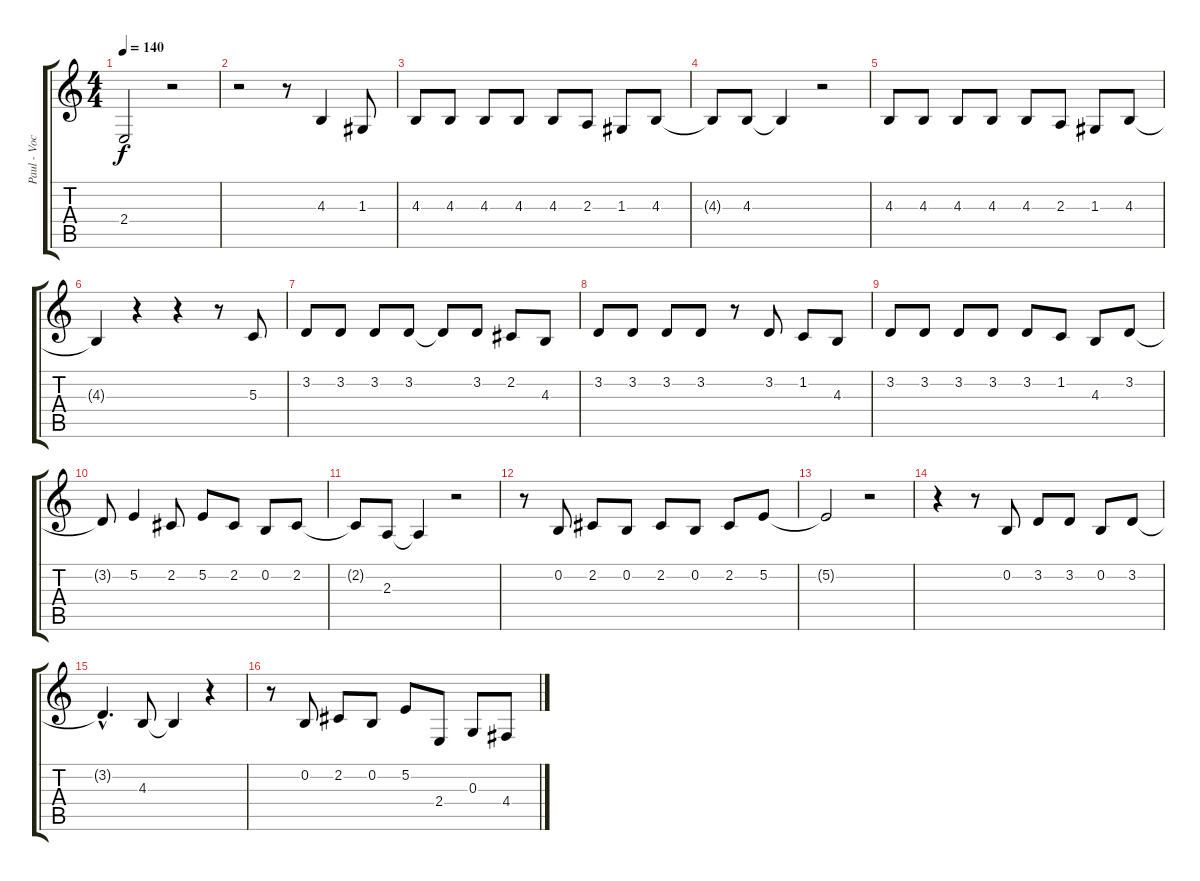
\track ("Paul - Vocal" "Paul - Voc") {instrument electricgrandpiano}
\staff {score tabs}
\tuning (E4 B3 G3 D3 A2 E2) {hide}
\ts (4 4)
\tempo 140
\clef g2
\ks c
2.4.2{dy f} r.2 |
r.2 r.8 4.3.4 1.3.8 |
4.3.8 4.3.8 4.3.8 4.3.8 4.3.8 2.3.8 1.3.8 4.3.8 |
4.3{t}.8 4.3.8 4.3{t}.4 r.2 |
4.3.8 4.3.8 4.3.8 4.3.8 4.3.8 2.3.8 1.3.8 4.3.8 |
4.3{t}.4 r.4 r.4 r.8 5.3.8 |
3.2.8 3.2.8 3.2.8 3.2.8 3.2{t}.8 3.2.8 2.2.8 4.3.8 |
3.2.8 3.2.8 3.2.8 3.2.8 r.8 3.2.8 1.2.8 4.3.8 |
3.2.8 3.2.8 3.2.8 3.2.8 3.2.8 1.2.8 4.3.8 3.2.8 |
3.2{t}.8 5.2.4 2.2.8 5.2.8 2.2.8 0.2.8 2.2.8 |
2.2{t}.8 2.3.8 2.3{t}.4 r.2 |
r.8 0.2.8 2.2.8 0.2.8 2.2.8 0.2.8 2.2.8 5.2.8 |
5.2{t}.2 r.2 |
r.4 r.8 0.2.8 3.2.8 3.2.8 0.2.8 3.2.8 |
3.2{hac t}.4{d} 4.3.8 4.3{t}.4 r.4 |
r.8 0.2.8 2.2.8 0.2.8 5.2.8 2.4.8 0.3.8 4.4.8
